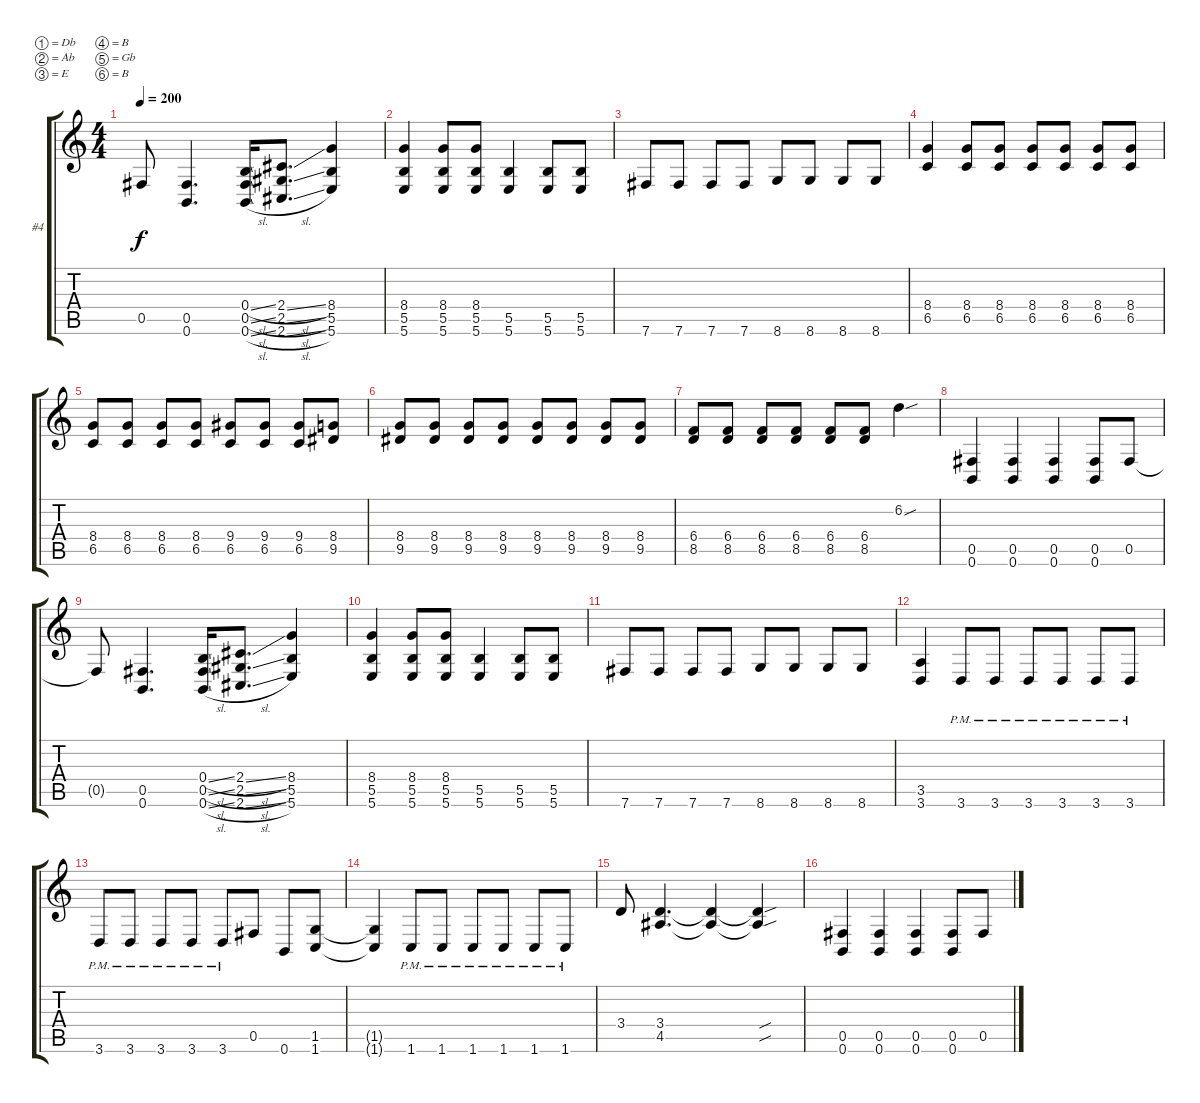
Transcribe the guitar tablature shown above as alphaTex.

\bracketExtendMode groupsimilarinstruments
\firstSystemTrackNameOrientation horizontal
\otherSystemsTrackNameOrientation horizontal
\track ("Jim Root" "#4") {instrument distortionguitar}
\staff {score tabs}
\tuning (Db4 Ab3 E3 B2 Gb2 B1)
\ts (4 4)
\tempo 200
\clef g2
\ks c
0.5{t}.8{dy f} (0.5 0.6).4{d} (0.4{sl} 0.5{sl} 0.6{sl}).16 (2.4{sl} 2.5{sl} 2.6{sl}).8{d} (8.4 5.5 5.6).4 |
(8.4 5.5 5.6).4 (8.4 5.5 5.6).8 (8.4 5.5 5.6).8 (5.5 5.6).4 (5.5 5.6).8 (5.5 5.6).8 |
7.6.8 7.6.8 7.6.8 7.6.8 8.6.8 8.6.8 8.6.8 8.6.8 |
(8.4 6.5).4 (8.4 6.5).8 (8.4 6.5).8 (8.4 6.5).8 (8.4 6.5).8 (8.4 6.5).8 (8.4 6.5).8 |
(8.4 6.5).8 (8.4 6.5).8 (8.4 6.5).8 (8.4 6.5).8 (9.4 6.5).8 (9.4 6.5).8 (9.4 6.5).8 (8.4 9.5).8 |
(8.4 9.5).8 (8.4 9.5).8 (8.4 9.5).8 (8.4 9.5).8 (8.4 9.5).8 (8.4 9.5).8 (8.4 9.5).8 (8.4 9.5).8 |
(6.4 8.5).8 (6.4 8.5).8 (6.4 8.5).8 (6.4 8.5).8 (6.4 8.5).8 (6.4 8.5).8 6.2{sou}.4 |
(0.5 0.6).4 (0.5 0.6).4 (0.5 0.6).4 (0.5 0.6).8 0.5.8 |
0.5{t}.8 (0.5 0.6).4{d} (0.4{sl} 0.5{sl} 0.6{sl}).16 (2.4{sl} 2.5{sl} 2.6{sl}).8{d} (8.4 5.5 5.6).4 |
(8.4 5.5 5.6).4 (8.4 5.5 5.6).8 (8.4 5.5 5.6).8 (5.5 5.6).4 (5.5 5.6).8 (5.5 5.6).8 |
7.6.8 7.6.8 7.6.8 7.6.8 8.6.8 8.6.8 8.6.8 8.6.8 |
(3.5 3.6).4 3.6{pm}.8 3.6{pm}.8 3.6{pm}.8 3.6{pm}.8 3.6{pm}.8 3.6{pm}.8 |
3.6{pm}.8 3.6{pm}.8 3.6{pm}.8 3.6{pm}.8 3.6{pm}.8 0.5.8 0.6.8 (1.5 1.6).8 |
(1.5{t} 1.6{t}).4 1.6{pm}.8 1.6{pm}.8 1.6{pm}.8 1.6{pm}.8 1.6{pm}.8 1.6{pm}.8 |
3.4.8 (3.4 4.5).4{d} (3.4{t} 4.5{t}).4 (3.4{sou t} 4.5{sou t}).4 |
(0.5 0.6).4 (0.5 0.6).4 (0.5 0.6).4 (0.5 0.6).8 0.5.8
